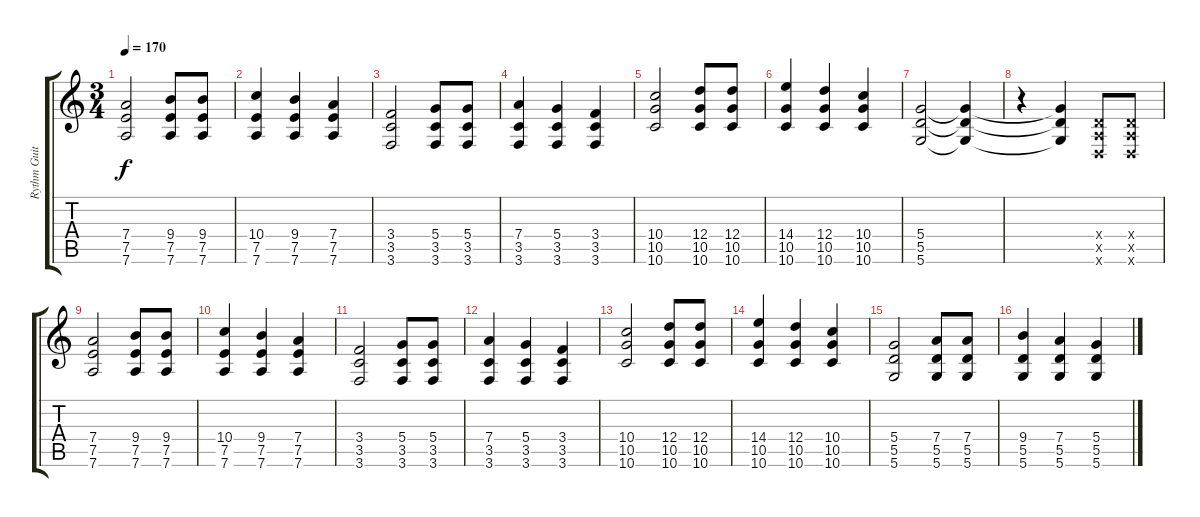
\track ("Rythm Guitar" "Rythm Guit") {instrument electricguitarclean}
\staff {score tabs}
\tuning (E4 B3 G3 D3 A2 D2) {hide}
\ts (3 4)
\tempo 170
\clef g2
\ks c
(7.4 7.5 7.6).2{dy f} (9.4 7.5 7.6).8 (9.4 7.5 7.6).8 |
(10.4 7.5 7.6).4 (9.4 7.5 7.6).4 (7.4 7.5 7.6).4 |
(3.4 3.5 3.6).2 (5.4 3.5 3.6).8 (5.4 3.5 3.6).8 |
(7.4 3.5 3.6).4 (5.4 3.5 3.6).4 (3.4 3.5 3.6).4 |
(10.4 10.5 10.6).2 (12.4 10.5 10.6).8 (12.4 10.5 10.6).8 |
(14.4 10.5 10.6).4 (12.4 10.5 10.6).4 (10.4 10.5 10.6).4 |
(5.4 5.5 5.6).2 (5.4{t} 5.5{t} 5.6{t}).4 |
r.4 (5.4{t} 5.5{t} 5.6{t}).4 (0.4{x} 0.5{x} 0.6{x}).8{instrument distortionguitar} (0.4{x} 0.5{x} 0.6{x}).8 |
(7.4 7.5 7.6).2 (9.4 7.5 7.6).8 (9.4 7.5 7.6).8 |
(10.4 7.5 7.6).4 (9.4 7.5 7.6).4 (7.4 7.5 7.6).4 |
(3.4 3.5 3.6).2 (5.4 3.5 3.6).8 (5.4 3.5 3.6).8 |
(7.4 3.5 3.6).4 (5.4 3.5 3.6).4 (3.4 3.5 3.6).4 |
(10.4 10.5 10.6).2 (12.4 10.5 10.6).8 (12.4 10.5 10.6).8 |
(14.4 10.5 10.6).4 (12.4 10.5 10.6).4 (10.4 10.5 10.6).4 |
(5.4 5.5 5.6).2 (7.4 5.5 5.6).8 (7.4 5.5 5.6).8 |
(9.4 5.5 5.6).4 (7.4 5.5 5.6).4 (5.4 5.5 5.6).4
